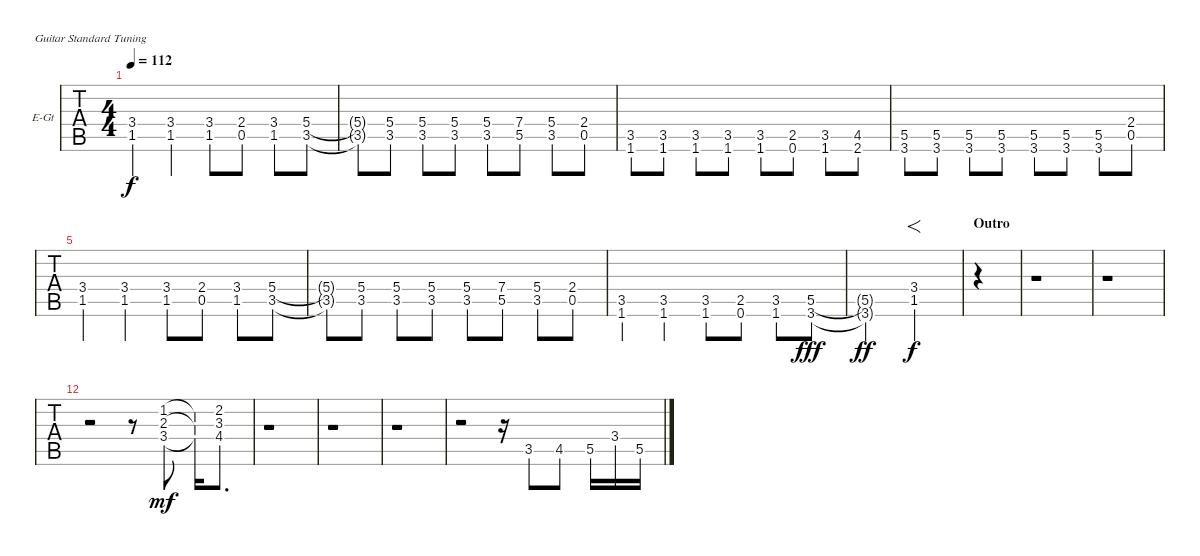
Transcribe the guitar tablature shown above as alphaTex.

\bracketExtendMode nobrackets
\firstSystemTrackNameOrientation horizontal
\otherSystemsTrackNameOrientation horizontal
\defaultBarNumberDisplay FirstOfSystem
\track ("Guitar 2" "E-Gt") {instrument distortionguitar}
\staff {tabs}
\tuning (E4 B3 G3 D3 A2 E2)
\ts (4 4)
\tempo 112
\clef g2
\ks c
(3.4 1.5).4{dy f} (3.4 1.5).4 (3.4 1.5).8 (2.4 0.5).8 (3.4 1.5).8 (5.4 3.5).8 |
(5.4{t} 3.5{t}).8 (5.4 3.5).8 (5.4 3.5).8 (5.4 3.5).8 (5.4 3.5).8 (7.4 5.5).8 (5.4 3.5).8 (2.4 0.5).8 |
(3.5 1.6).8 (3.5 1.6).8 (3.5 1.6).8 (3.5 1.6).8 (3.5 1.6).8 (2.5 0.6).8 (3.5 1.6).8 (4.5 2.6).8 |
(5.5 3.6).8 (5.5 3.6).8 (5.5 3.6).8 (5.5 3.6).8 (5.5 3.6).8 (5.5 3.6).8 (5.5 3.6).8 (2.4 0.5).8 |
(3.4 1.5).4 (3.4 1.5).4 (3.4 1.5).8 (2.4 0.5).8 (3.4 1.5).8 (5.4 3.5).8 |
(5.4{t} 3.5{t}).8 (5.4 3.5).8 (5.4 3.5).8 (5.4 3.5).8 (5.4 3.5).8 (7.4 5.5).8 (5.4 3.5).8 (2.4 0.5).8 |
(3.5 1.6).4 (3.5 1.6).4 (3.5 1.6).8 (2.5 0.6).8 (3.5 1.6).8 (5.5 3.6).8{dy fff} |
(5.5{t} 3.6{t}).2{dy ff} (3.4 1.5).2{f dy f} |
\section ("" "Outro")
|
r.1 |
r.1 |
r.2 r.8 (1.2 2.3 3.4).8{dy mf} (1.2{t} 2.3{t} 3.4{t}).16 (2.2 3.3 4.4).8{d} |
r.1 |
r.1 |
r.1 |
r.2 r.16 3.5.8 4.5.8 5.5.16 3.4.16 5.5.16
